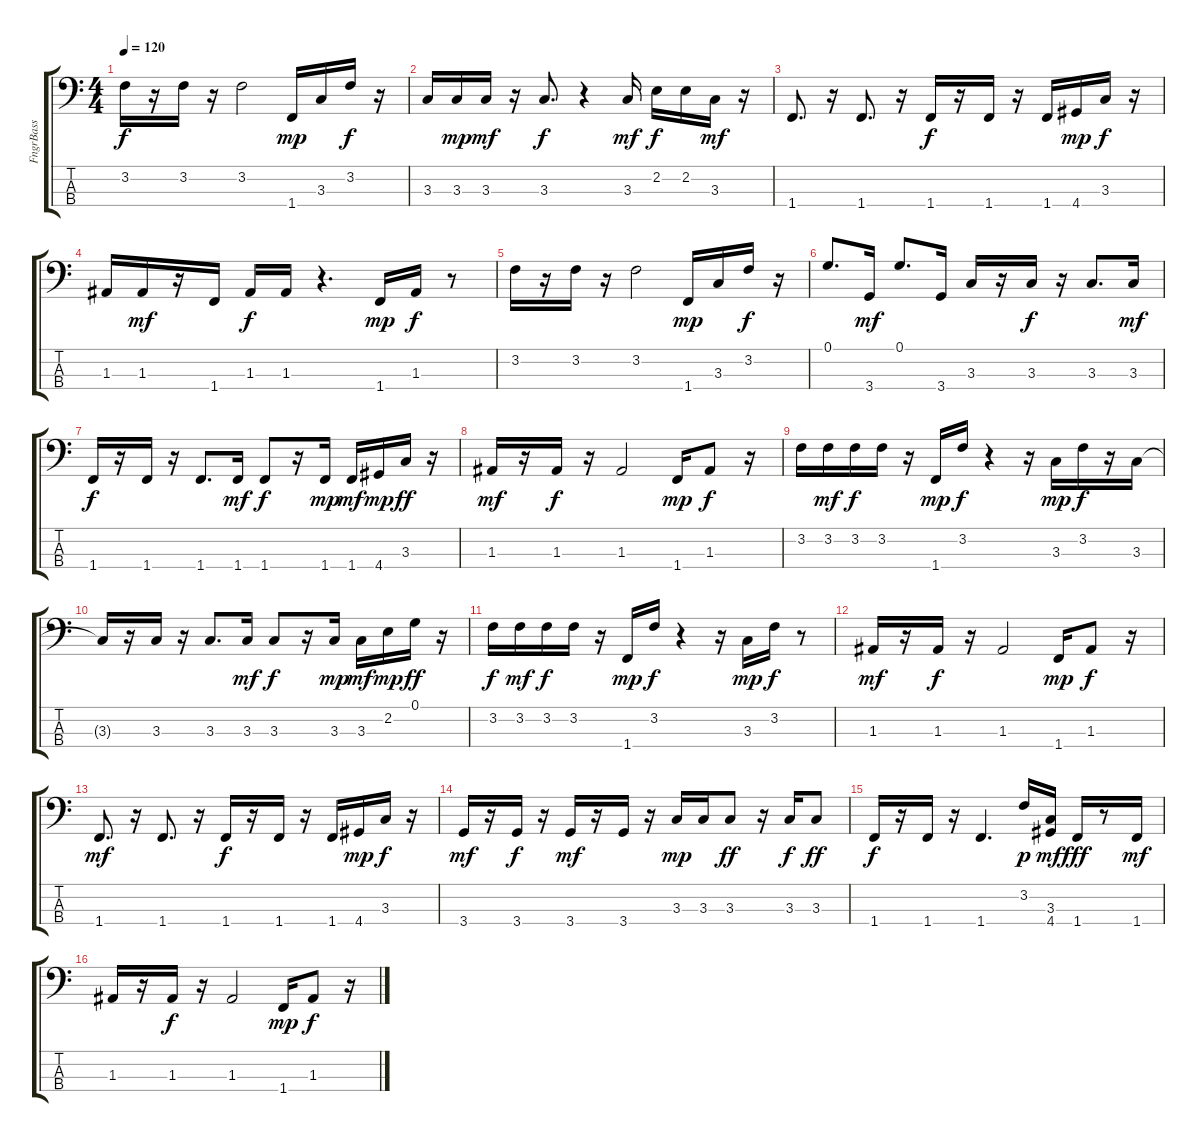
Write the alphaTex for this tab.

\track ("FngrBass" "FngrBass") {instrument electricbassfinger}
\staff {score tabs}
\tuning (G2 D2 A1 E1) {hide}
\ts (4 4)
\tempo 120
\clef f4
\ks c
3.2.16{dy f} r.16 3.2.16 r.16 3.2.2 1.4.16{dy mp} 3.3.16 3.2.16{dy f} r.16 |
3.3.16 3.3.16{dy mp} 3.3.16{dy mf} r.16 3.3.8{d dy f} r.4 3.3.16{dy mf} 2.2.16{dy f} 2.2.16 3.3.16{dy mf} r.16 |
1.4.8{d} r.16 1.4.8{d} r.16 1.4.16{dy f} r.16 1.4.16 r.16 1.4.16 4.4.16{dy mp} 3.3.16{dy f} r.16 |
1.3.16 1.3.16{dy mf} r.16 1.4.16 1.3.16{dy f} 1.3.16 r.4{d} 1.4.16{dy mp} 1.3.16{dy f} r.8 |
3.2.16 r.16 3.2.16 r.16 3.2.2 1.4.16{dy mp} 3.3.16 3.2.16{dy f} r.16 |
0.1.8{d} 3.4.16{dy mf} 0.1.8{d} 3.4.16 3.3.16 r.16 3.3.16{dy f} r.16 3.3.8{d} 3.3.16{dy mf} |
1.4.16{dy f} r.16 1.4.16 r.16 1.4.8{d} 1.4.16{dy mf} 1.4.8{dy f} r.16 1.4.16{dy mp} 1.4.16{dy mf} 4.4.16{dy mp} 3.3.16{dy ff} r.16 |
1.3.16{dy mf} r.16 1.3.16{dy f} r.16 1.3.2 1.4.16{dy mp} 1.3.8{dy f} r.16 |
3.2.16 3.2.16{dy mf} 3.2.16{dy f} 3.2.16 r.16 1.4.16{dy mp} 3.2.16{dy f} r.4 r.16 3.3.16{dy mp} 3.2.16{dy f} r.16 3.3.16 |
3.3{t}.16 r.16 3.3.16 r.16 3.3.8{d} 3.3.16{dy mf} 3.3.8{dy f} r.16 3.3.16{dy mp} 3.3.16{dy mf} 2.2.16{dy mp} 0.1.16{dy ff} r.16 |
3.2.16{dy f} 3.2.16{dy mf} 3.2.16{dy f} 3.2.16 r.16 1.4.16{dy mp} 3.2.16{dy f} r.4 r.16 3.3.16{dy mp} 3.2.16{dy f} r.8 |
1.3.16{dy mf} r.16 1.3.16{dy f} r.16 1.3.2 1.4.16{dy mp} 1.3.8{dy f} r.16 |
1.4.8{d dy mf} r.16 1.4.8{d} r.16 1.4.16{dy f} r.16 1.4.16 r.16 1.4.16 4.4.16{dy mp} 3.3.16{dy f} r.16 |
3.4.16{dy mf} r.16 3.4.16{dy f} r.16 3.4.16{dy mf} r.16 3.4.16 r.16 3.3.16{dy mp} 3.3.16 3.3.8{dy ff} r.16 3.3.16{dy f} 3.3.8{dy ff} |
1.4.16{dy f} r.16 1.4.16 r.16 1.4.4{d} 3.2.16{dy p} (3.3 4.4).16{dy mf} 1.4.16{dy fff} r.8 1.4.16{dy mf} |
1.3.16 r.16 1.3.16{dy f} r.16 1.3.2 1.4.16{dy mp} 1.3.8{dy f} r.16
